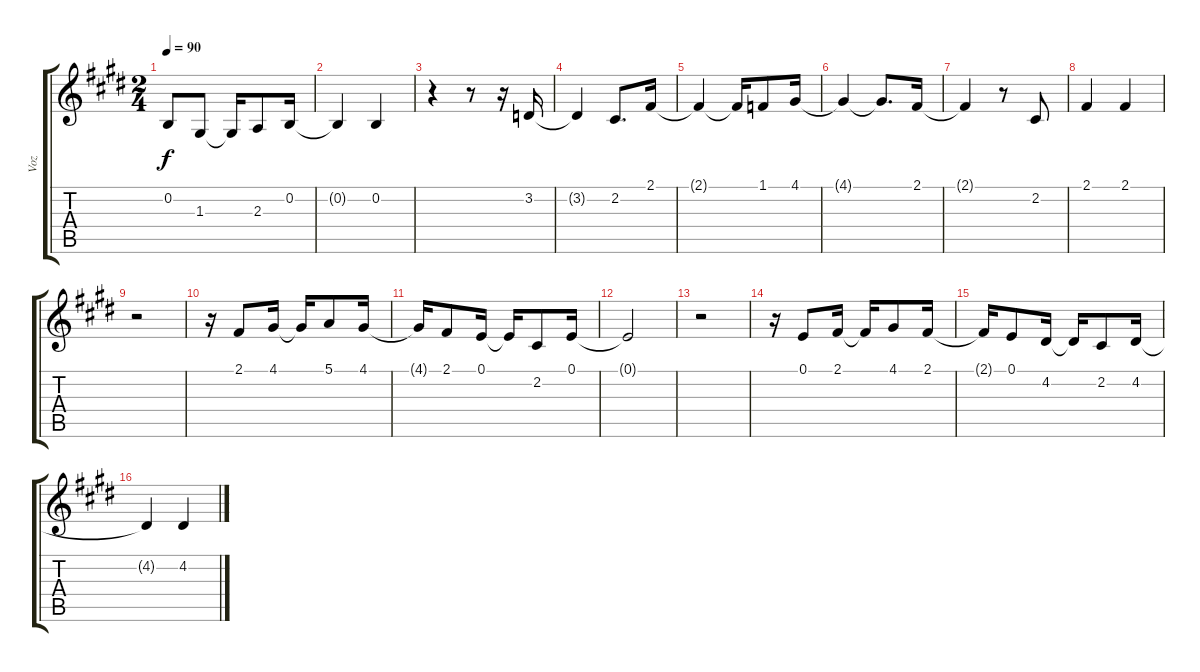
\track ("Voz" "Voz") {instrument altosax}
\staff {score tabs}
\tuning (E4 B3 G3 D3 A2 E2) {hide}
\ts (2 4)
\tempo 90
\clef g2
\ks e
0.2.8{dy f} 1.3.8 1.3{t}.16 2.3.8 0.2.16 |
0.2{t}.4 0.2.4 |
r.4 r.8 r.16 3.2.16 |
3.2{t}.4 2.2.8{d} 2.1.16 |
2.1{t}.4 2.1{t}.16 1.1.8 4.1.16 |
4.1{t}.4 4.1{t}.8{d} 2.1.16 |
2.1{t}.4 r.8 2.2.8 |
2.1.4 2.1.4 |
r.2 |
r.16 2.1.8 4.1.16 4.1{t}.16 5.1.8 4.1.16 |
4.1{t}.16 2.1.8 0.1.16 0.1{t}.16 2.2.8 0.1.16 |
0.1{t}.2 |
r.2 |
r.16 0.1.8 2.1.16 2.1{t}.16 4.1.8 2.1.16 |
2.1{t}.16 0.1.8 4.2.16 4.2{t}.16 2.2.8 4.2.16 |
4.2{t}.4 4.2.4
